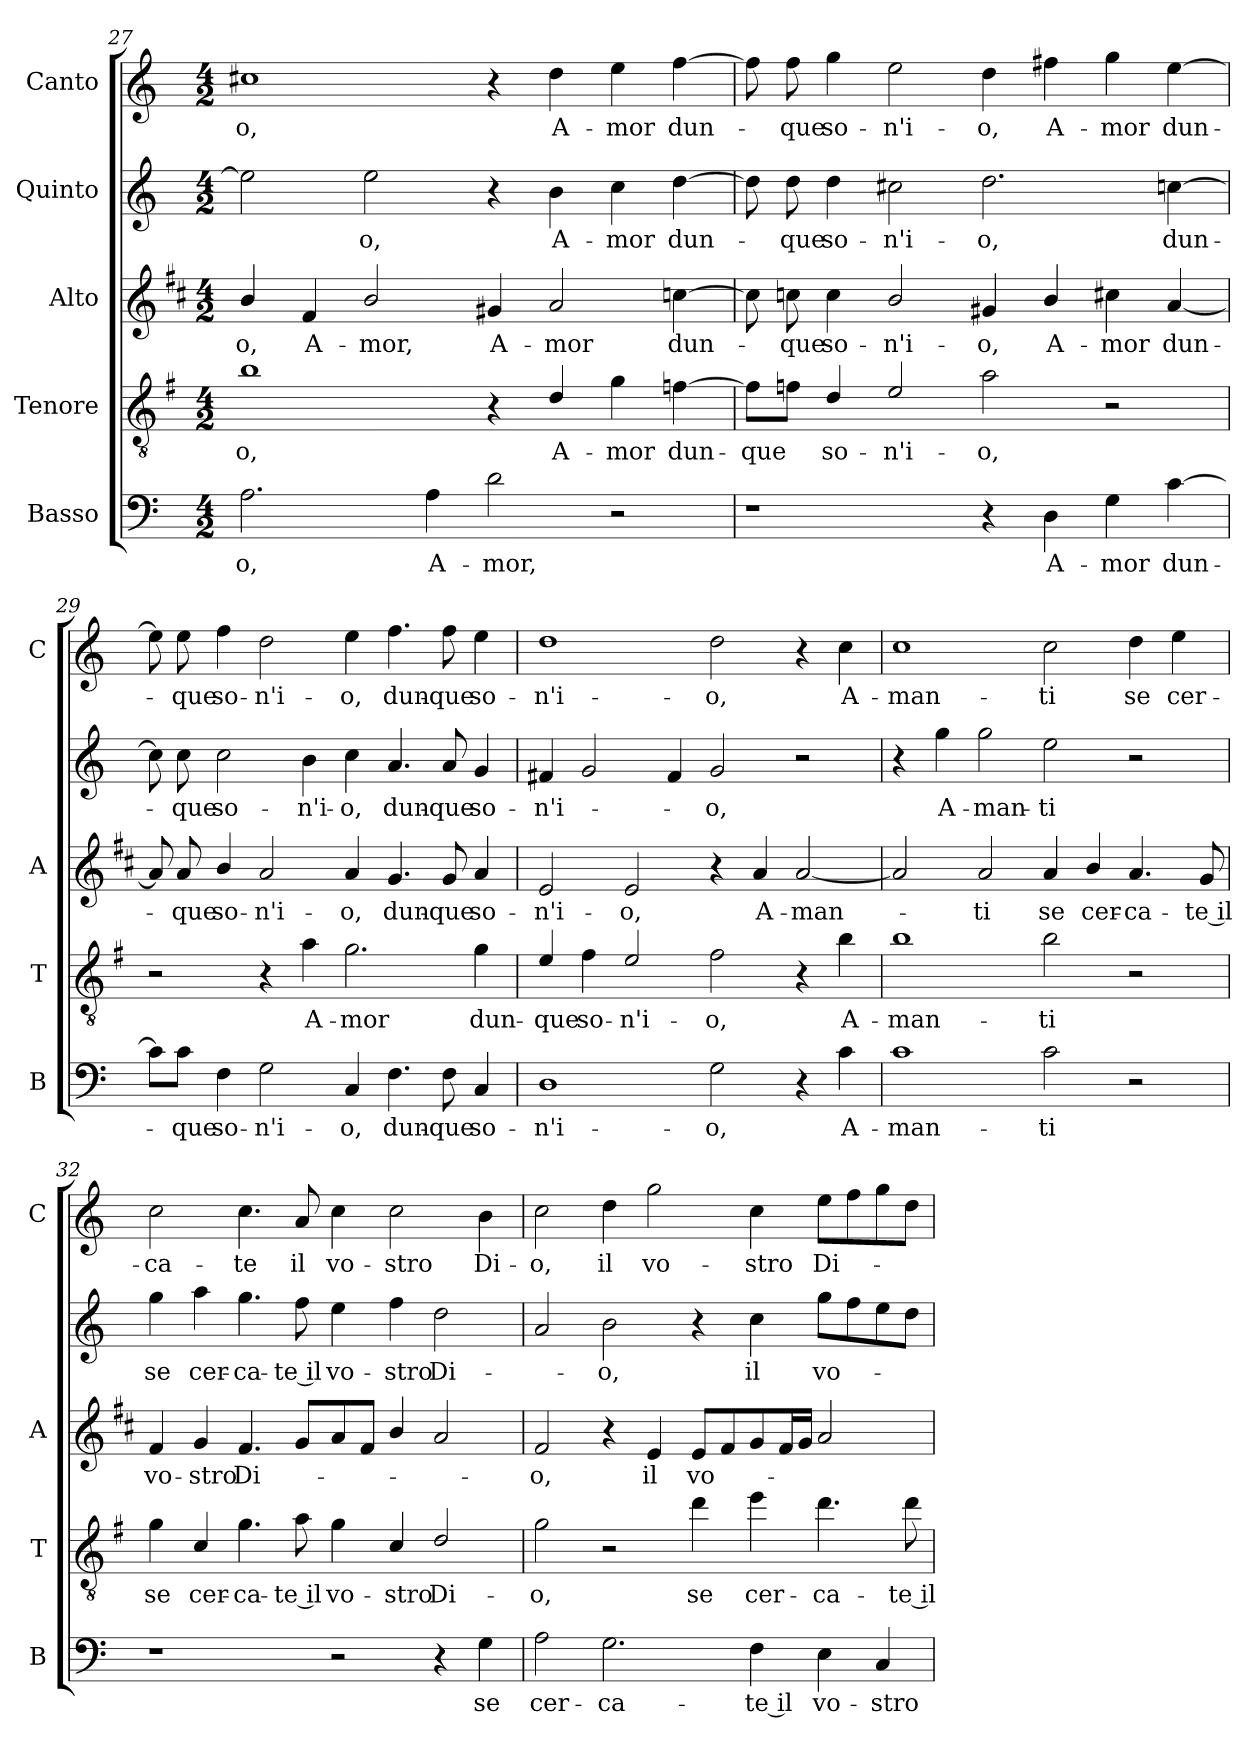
**kern	**text	**kern	**text	**kern	**text	**kern	**text	**kern	**text
*part5	*part5	*part4	*part4	*part3	*part3	*part2	*part2	*part1	*part1
*staff5	*staff5	*staff4	*staff4	*staff3	*staff3	*staff2	*staff2	*staff1	*staff1
*I"Basso	*	*I"Tenore	*	*I"Alto	*	*I"Quinto	*	*I"Canto	*
*I'B	*	*I'T	*	*I'A	*	*	*	*I'C	*
!!LO:PB:g=z
*clefF4	*	*clefGv2	*	*clefG2	*	*clefG2	*	*clefG2	*
*	*	*ITrd4c7	*	*ITrd1c2	*	*	*	*	*
*k[]	*	*k[]	*	*k[]	*	*k[]	*	*k[]	*
*C:	*	*C:	*	*C:	*	*C:	*	*C:	*
*M4/2	*	*M4/2	*	*M4/2	*	*M4/2	*	*M4/2	*
=27	=27	=27	=27	=27	=27	=27	=27	=27	=27
!	!LO:LY:b	!	!LO:LY:b	!	!LO:LY:b	!	!	!	!LO:LY:b
2.A\	-o,	1e	-o,	4a/	-o,	2ee\]	.	1cc#X	-o,
!	!	!	!	!	!LO:LY:b	!	!	!	!
.	.	.	.	4e/	A-	.	.	.	.
!	!	!	!	!	!LO:LY:b	!	!LO:LY:b	!	!
.	.	.	.	2a/	-mor,	2ee\	-o,	.	.
!	!LO:LY:b	!	!	!	!	!	!	!	!
4A\	A-	.	.	.	.	.	.	.	.
!	!LO:LY:b	!	!	!	!LO:LY:b	!	!	!	!
2d\	-mor,	4r	.	4f#X/	A-	4r	.	4r	.
!	!	!	!LO:LY:b	!	!LO:LY:b	!	!LO:LY:b	!	!LO:LY:b
.	.	4G/	A-	2g/	-mor	4b\	A-	4dd\	A-
!	!	!	!LO:LY:b	!	!	!	!LO:LY:b	!	!LO:LY:b
2r	.	4c\	-mor	.	.	4cc\	-mor	4ee\	-mor
!	!	!	!LO:LY:b	!	!LO:LY:b	!	!LO:LY:b	!	!LO:LY:b
.	.	[4B-X\	dun-	[4b-X\	dun-	[4dd\	dun-	[4ff\	dun-
=28	=28	=28	=28	=28	=28	=28	=28	=28	=28
!	!	!	!LO:LY:b	!	!	!	!	!	!
1r	.	8B-\L]	-que	8b-\]	.	8dd\]	.	8ff\]	.
!	!	!	!	!	!LO:LY:b	!	!LO:LY:b	!	!LO:LY:b
.	.	8B-X\J	.	8b-X\	-que	8dd\	-que	8ff\	-que
!	!	!	!LO:LY:b	!	!LO:LY:b	!	!LO:LY:b	!	!LO:LY:b
.	.	4G/	so-	4b-\	so-	4dd\	so-	4gg\	so-
!	!	!	!LO:LY:b	!	!LO:LY:b	!	!LO:LY:b	!	!LO:LY:b
.	.	2A/	-n'i-	2a/	-n'i-	2cc#X\	-n'i-	2ee\	-n'i-
!	!	!	!LO:LY:b	!	!LO:LY:b	!	!LO:LY:b	!	!LO:LY:b
4r	.	2d\	-o,	4f#X/	-o,	2.dd\	-o,	4dd\	-o,
!	!LO:LY:b	!	!	!	!LO:LY:b	!	!	!	!LO:LY:b
4D\	A-	.	.	4a/	A-	.	.	4ff#X\	A-
!	!LO:LY:b	!	!	!	!LO:LY:b	!	!	!	!LO:LY:b
4G\	-mor	2r	.	4bn\	-mor	.	.	4gg\	-mor
!	!LO:LY:b	!	!	!	!LO:LY:b	!	!LO:LY:b	!	!LO:LY:b
[4c\	dun-	.	.	[4g/	dun-	[4ccn\	dun-	[4ee\	dun-
=29	=29	=29	=29	=29	=29	=29	=29	=29	=29
8c\L]	.	2r	.	8g/]	.	8cc\]	.	8ee\]	.
!	!LO:LY:b	!	!	!	!LO:LY:b	!	!LO:LY:b	!	!LO:LY:b
8c\J	-que	.	.	8g/	-que	8cc\	-que	8ee\	-que
!	!LO:LY:b	!	!	!	!LO:LY:b	!	!LO:LY:b	!	!LO:LY:b
4F\	so-	.	.	4a/	so-	2cc\	so-	4ff\	so-
!	!LO:LY:b	!	!	!	!LO:LY:b	!	!	!	!LO:LY:b
2G\	-n'i-	4r	.	2g/	-n'i-	.	.	2dd\	-n'i-
!	!	!	!LO:LY:b	!	!	!	!LO:LY:b	!	!
.	.	4d\	A-	.	.	4b\	-n'i-	.	.
!	!LO:LY:b	!	!LO:LY:b	!	!LO:LY:b	!	!LO:LY:b	!	!LO:LY:b
4C/	-o,	2.c\	-mor	4g/	-o,	4cc\	-o,	4ee\	-o,
!	!LO:LY:b	!	!	!	!LO:LY:b	!	!LO:LY:b	!	!LO:LY:b
4.F\	dun-	.	.	4.f/	dun-	4.a/	dun-	4.ff\	dun-
!	!LO:LY:b	!	!	!	!LO:LY:b	!	!LO:LY:b	!	!LO:LY:b
8F\	-que	.	.	8f/	-que	8a/	-que	8ff\	-que
!	!LO:LY:b	!	!LO:LY:b	!	!LO:LY:b	!	!LO:LY:b	!	!LO:LY:b
4C/	so-	4c\	dun-	4g/	so-	4g/	so-	4ee\	so-
!!LO:LB:g=z
=30	=30	=30	=30	=30	=30	=30	=30	=30	=30
!	!LO:LY:b	!	!LO:LY:b	!	!LO:LY:b	!	!LO:LY:b	!	!LO:LY:b
1D	-n'i-	4A/	-que	2d/	-n'i-	4f#X/	-n'i-	1dd	-n'i-
!	!	!	!LO:LY:b	!	!	!	!	!	!
.	.	4B\	so-	.	.	2g/	.	.	.
!	!	!	!LO:LY:b	!	!LO:LY:b	!	!	!	!
.	.	2A/	-n'i-	2d/	-o,	.	.	.	.
.	.	.	.	.	.	4f#/	.	.	.
!	!LO:LY:b	!	!LO:LY:b	!	!	!	!LO:LY:b	!	!LO:LY:b
2G\	-o,	2B\	-o,	4r	.	2g/	-o,	2dd\	-o,
!	!	!	!	!	!LO:LY:b	!	!	!	!
.	.	.	.	4g/	A-	.	.	.	.
!	!	!	!	!	!LO:LY:b	!	!	!	!
4r	.	4r	.	[2g/	-man-	2r	.	4r	.
!	!LO:LY:b	!	!LO:LY:b	!	!	!	!	!	!LO:LY:b
4c\	A-	4e\	A-	.	.	.	.	4cc\	A-
=31	=31	=31	=31	=31	=31	=31	=31	=31	=31
!	!LO:LY:b	!	!LO:LY:b	!	!	!	!	!	!LO:LY:b
1c	-man-	1e	-man-	2g/]	.	4r	.	1cc	-man-
!	!	!	!	!	!	!	!LO:LY:b	!	!
.	.	.	.	.	.	4gg\	A-	.	.
!	!	!	!	!	!LO:LY:b	!	!LO:LY:b	!	!
.	.	.	.	2g/	-ti	2gg\	-man-	.	.
!	!LO:LY:b	!	!LO:LY:b	!	!LO:LY:b	!	!LO:LY:b	!	!LO:LY:b
2c\	-ti	2e\	-ti	4g/	se	2ee\	-ti	2cc\	-ti
!	!	!	!	!	!LO:LY:b	!	!	!	!
.	.	.	.	4a/	cer-	.	.	.	.
!	!	!	!	!	!LO:LY:b	!	!	!	!LO:LY:b
2r	.	2r	.	4.g/	-ca-	2r	.	4dd\	se
!	!	!	!	!	!	!	!	!	!LO:LY:b
.	.	.	.	.	.	.	.	4ee\	cer-
!	!	!	!	!	!LO:LY:b	!	!	!	!
.	.	.	.	8f/	-te il	.	.	.	.
=32	=32	=32	=32	=32	=32	=32	=32	=32	=32
!	!	!	!LO:LY:b	!	!LO:LY:b	!	!LO:LY:b	!	!LO:LY:b
1r	.	4c\	se	4e/	vo-	4gg\	se	2cc\	-ca-
!	!	!	!LO:LY:b	!	!LO:LY:b	!	!LO:LY:b	!	!
.	.	4F/	cer-	4f/	-stro	4aa\	cer-	.	.
!	!	!	!LO:LY:b	!	!LO:LY:b	!	!LO:LY:b	!	!LO:LY:b
.	.	4.c\	-ca-	4.e/	Di-	4.gg\	-ca-	4.cc\	-te
!	!	!	!LO:LY:b	!	!	!	!LO:LY:b	!	!LO:LY:b
.	.	8d\	-te il	8f/L	.	8ff\	-te il	8a/	il
!	!	!	!LO:LY:b	!	!	!	!LO:LY:b	!	!LO:LY:b
2r	.	4c\	vo-	8g/	.	4ee\	vo-	4cc\	vo-
.	.	.	.	8e/J	.	.	.	.	.
!	!	!	!LO:LY:b	!	!	!	!LO:LY:b	!	!LO:LY:b
.	.	4F/	-stro	4a/	.	4ff\	-stro	2cc\	-stro
!	!	!	!LO:LY:b	!	!	!	!LO:LY:b	!	!
4r	.	2G/	Di-	2g/	.	2dd\	Di-	.	.
!	!LO:LY:b	!	!	!	!	!	!	!	!LO:LY:b
4G\	se	.	.	.	.	.	.	4b\	Di-
!!LO:LB:g=z
=33	=33	=33	=33	=33	=33	=33	=33	=33	=33
!	!LO:LY:b	!	!LO:LY:b	!	!LO:LY:b	!	!	!	!LO:LY:b
2A\	cer-	2c\	-o,	2e/	-o,	2a/	.	2cc\	-o,
!	!LO:LY:b	!	!	!	!	!	!LO:LY:b	!	!LO:LY:b
2.G\	-ca-	2r	.	4r	.	2b\	-o,	4dd\	il
!	!	!	!	!	!LO:LY:b	!	!	!	!LO:LY:b
.	.	.	.	4d/	il	.	.	2gg\	vo-
!	!	!	!LO:LY:b	!	!LO:LY:b	!	!	!	!
.	.	4g\	se	8d/L	vo-	4r	.	.	.
.	.	.	.	8e/	.	.	.	.	.
!	!LO:LY:b	!	!LO:LY:b	!	!	!	!LO:LY:b	!	!LO:LY:b
4F\	-te il	4a\	cer-	8f/	.	4cc\	il	4cc\	-stro
.	.	.	.	16e/L	.	.	.	.	.
.	.	.	.	16f/JJ	.	.	.	.	.
!	!LO:LY:b	!	!LO:LY:b	!	!	!	!LO:LY:b	!	!LO:LY:b
4E\	vo-	4.g\	-ca-	2g/	.	8gg\L	vo-	8ee\L	Di-
.	.	.	.	.	.	8ff\	.	8ff\	.
!	!LO:LY:b	!	!	!	!	!	!	!	!
4C/	-stro	.	.	.	.	8ee\	.	8gg\	.
!	!	!	!LO:LY:b	!	!	!	!	!	!
.	.	8g\	-te il	.	.	8dd\J	.	8dd\J	.
=	=	=	=	=	=	=	=	=	=
*-	*-	*-	*-	*-	*-	*-	*-	*-	*-
